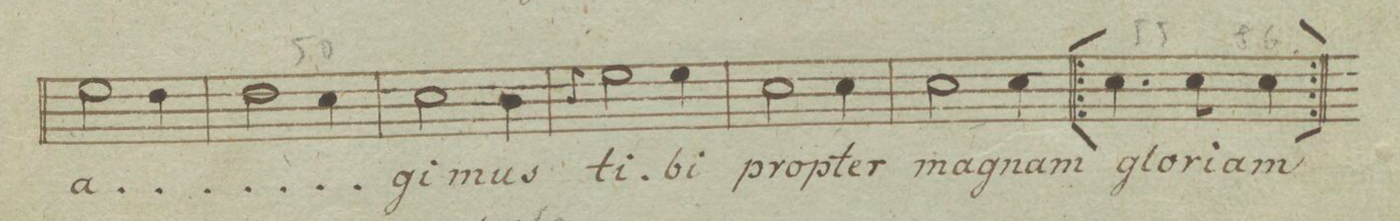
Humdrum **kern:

**kern	**text	**dynam
*I"Tenore	*	*
*clefC4	*	*
*k[b-e-]	*	*
*M3/4	*	*
2d\	a-	.
4c\	.	.
=50	=50	=50
2c\	.	.
4B-\	.	.
=51	=51	=51
2B-\	-gi-	.
4A\	-mus	.
=52	=52	=52
8qqA/	.	.
2d\	ti-	.
4d\	-bi	.
=53	=53	=53
2B-\	pro-	.
4B-\	-pter	.
=54	=54	=54
2B-\	ma-	.
4B-\	-gnam	.
=55	=55	=55
4.B-\	glo-	.
8B-\	-ri-	.
4B-\	-am	.
=56	=56	=56
4.B-\yy	glo-	.
8B-\yy	-ri-	.
4B-\yy	-am	.
=57	=57	=57
*-	*-	*-
